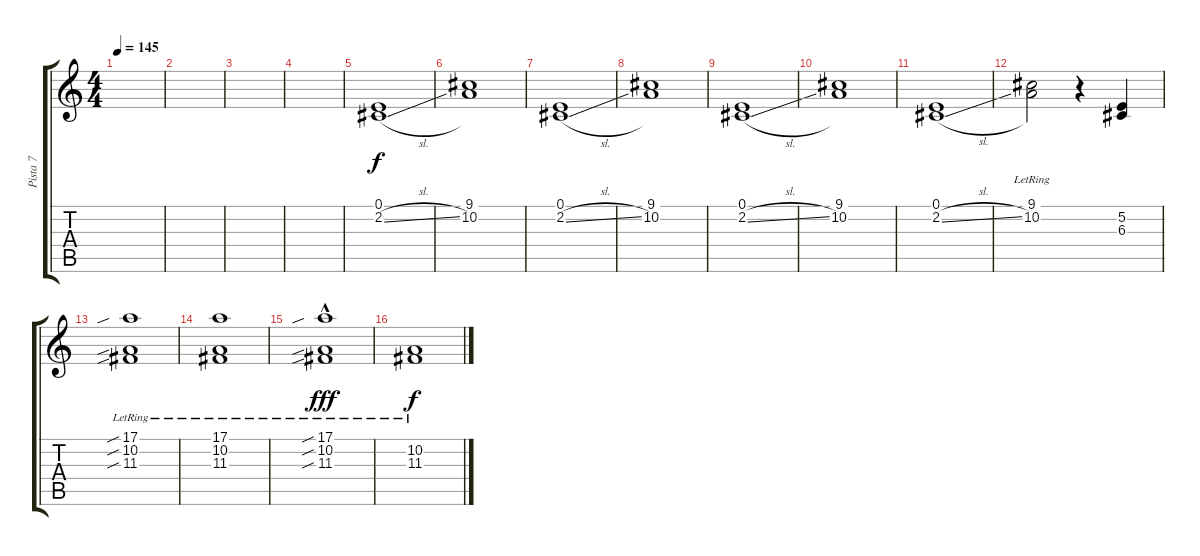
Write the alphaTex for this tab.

\track ("Pista 7" "Pista 7") {instrument synthstrings1}
\staff {score tabs}
\tuning (E4 B3 G3 D3 A2 E2) {hide}
\ts (4 4)
\tempo 145
\clef g2
\ks c
|
|
|
|
(0.1 2.2{sl}).1 |
(9.1 10.2).1 |
(0.1 2.2{sl}).1 |
(9.1 10.2).1 |
(0.1 2.2{sl}).1 |
(9.1 10.2).1 |
(0.1 2.2{sl}).1 |
(9.1{lr} 10.2{lr}).2 r.4 (5.2 6.3).4 |
(17.1{sib} 10.2{sib} 11.3{sib lr}).1 |
(17.1{lr} 10.2{lr} 11.3{lr}).1 |
(17.1{sib hac lr} 10.2{sib hac lr} 11.3{sib lr}).1{dy fff} |
(10.2{lr} 11.3{lr}).1{dy f}
